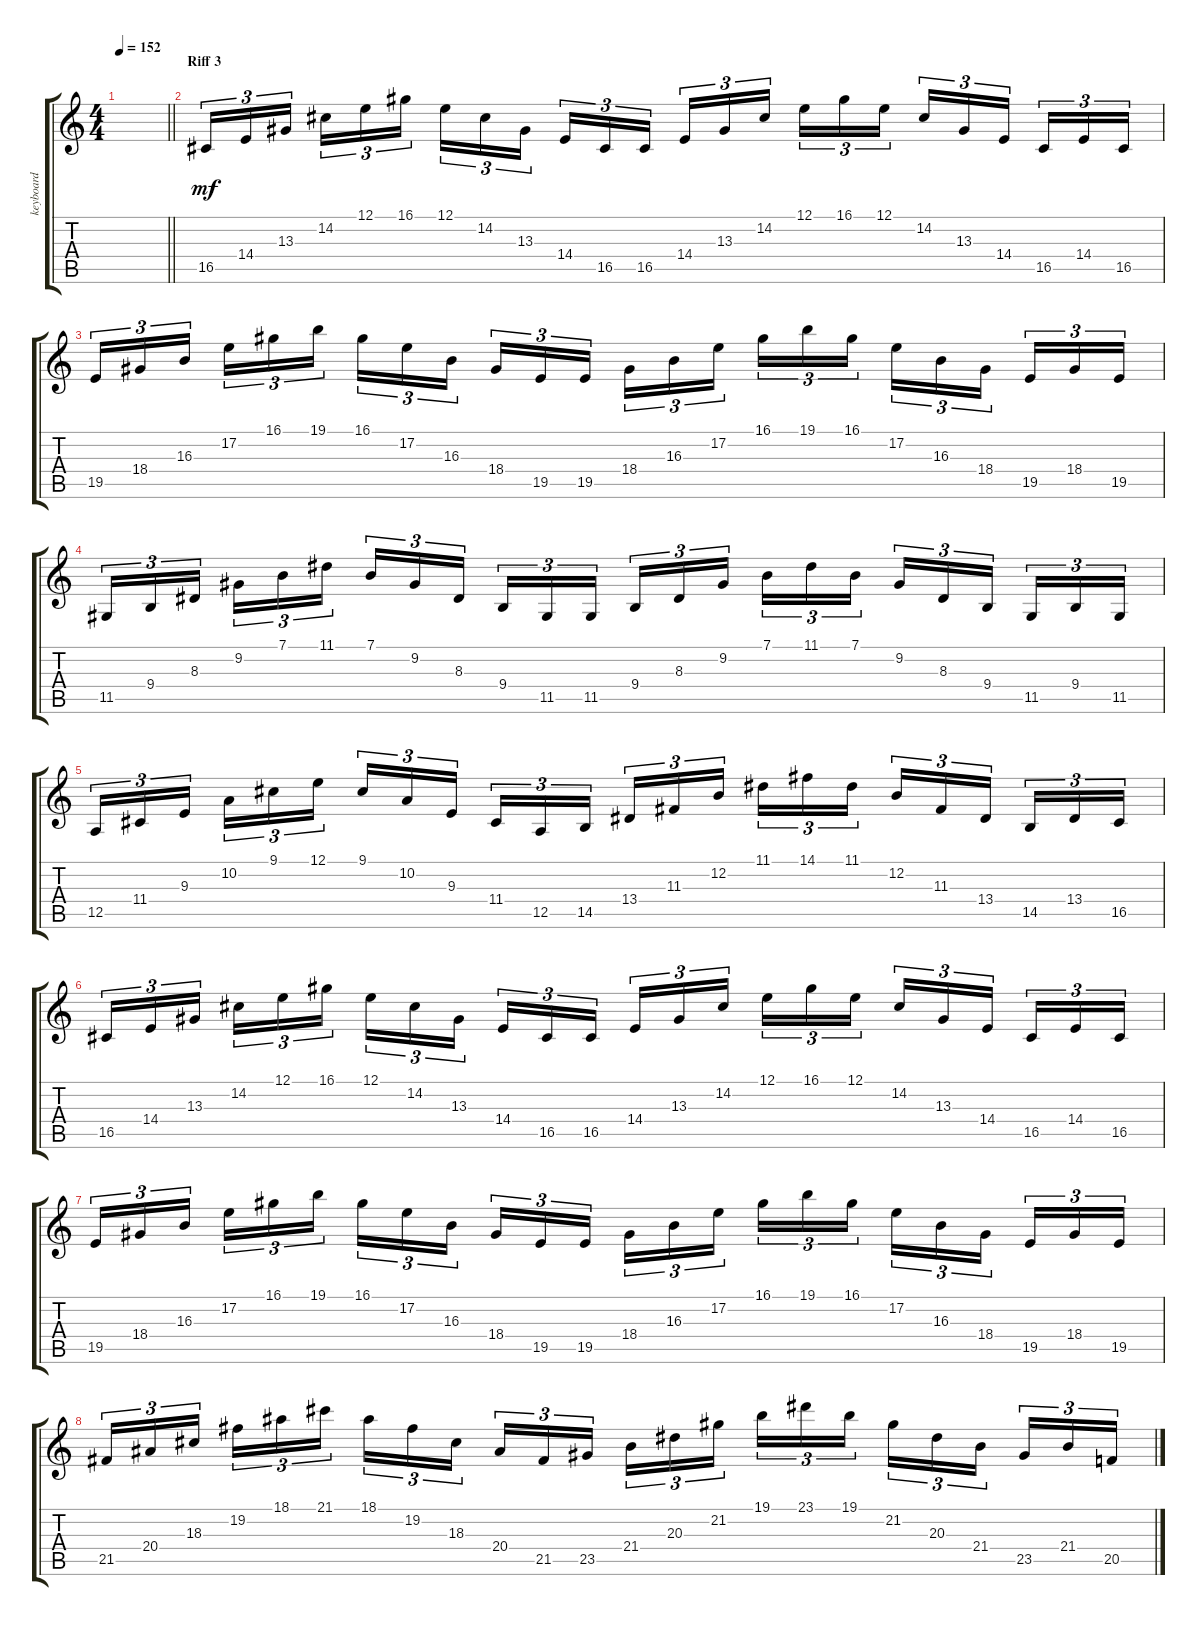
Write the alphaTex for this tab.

\track ("keyboard" "keyboard") {instrument harpsichord}
\staff {score tabs}
\tuning (E4 B3 G3 D3 A2 E2) {hide}
\ts (4 4)
\tempo 152
\clef g2
\barLineRight lightlight
\ks c
|
\section ("" "Riff 3")
16.5.16{tu (3 2) dy mf} 14.4.16{tu (3 2)} 13.3.16{tu (3 2) beam splitsecondary} 14.2.16{tu (3 2)} 12.1.16{tu (3 2)} 16.1.16{tu (3 2)} 12.1.16{tu (3 2)} 14.2.16{tu (3 2)} 13.3.16{tu (3 2) beam splitsecondary} 14.4.16{tu (3 2)} 16.5.16{tu (3 2)} 16.5.16{tu (3 2)} 14.4.16{tu (3 2)} 13.3.16{tu (3 2)} 14.2.16{tu (3 2) beam splitsecondary} 12.1.16{tu (3 2)} 16.1.16{tu (3 2)} 12.1.16{tu (3 2)} 14.2.16{tu (3 2)} 13.3.16{tu (3 2)} 14.4.16{tu (3 2) beam splitsecondary} 16.5.16{tu (3 2)} 14.4.16{tu (3 2)} 16.5.16{tu (3 2)} |
19.5.16{tu (3 2)} 18.4.16{tu (3 2)} 16.3.16{tu (3 2) beam splitsecondary} 17.2.16{tu (3 2)} 16.1.16{tu (3 2)} 19.1.16{tu (3 2)} 16.1.16{tu (3 2)} 17.2.16{tu (3 2)} 16.3.16{tu (3 2) beam splitsecondary} 18.4.16{tu (3 2)} 19.5.16{tu (3 2)} 19.5.16{tu (3 2)} 18.4.16{tu (3 2)} 16.3.16{tu (3 2)} 17.2.16{tu (3 2) beam splitsecondary} 16.1.16{tu (3 2)} 19.1.16{tu (3 2)} 16.1.16{tu (3 2)} 17.2.16{tu (3 2)} 16.3.16{tu (3 2)} 18.4.16{tu (3 2) beam splitsecondary} 19.5.16{tu (3 2)} 18.4.16{tu (3 2)} 19.5.16{tu (3 2)} |
11.5.16{tu (3 2)} 9.4.16{tu (3 2)} 8.3.16{tu (3 2) beam splitsecondary} 9.2.16{tu (3 2)} 7.1.16{tu (3 2)} 11.1.16{tu (3 2)} 7.1.16{tu (3 2)} 9.2.16{tu (3 2)} 8.3.16{tu (3 2) beam splitsecondary} 9.4.16{tu (3 2)} 11.5.16{tu (3 2)} 11.5.16{tu (3 2)} 9.4.16{tu (3 2)} 8.3.16{tu (3 2)} 9.2.16{tu (3 2) beam splitsecondary} 7.1.16{tu (3 2)} 11.1.16{tu (3 2)} 7.1.16{tu (3 2)} 9.2.16{tu (3 2)} 8.3.16{tu (3 2)} 9.4.16{tu (3 2) beam splitsecondary} 11.5.16{tu (3 2)} 9.4.16{tu (3 2)} 11.5.16{tu (3 2)} |
12.5.16{tu (3 2)} 11.4.16{tu (3 2)} 9.3.16{tu (3 2) beam splitsecondary} 10.2.16{tu (3 2)} 9.1.16{tu (3 2)} 12.1.16{tu (3 2)} 9.1.16{tu (3 2)} 10.2.16{tu (3 2)} 9.3.16{tu (3 2) beam splitsecondary} 11.4.16{tu (3 2)} 12.5.16{tu (3 2)} 14.5.16{tu (3 2)} 13.4.16{tu (3 2)} 11.3.16{tu (3 2)} 12.2.16{tu (3 2) beam splitsecondary} 11.1.16{tu (3 2)} 14.1.16{tu (3 2)} 11.1.16{tu (3 2)} 12.2.16{tu (3 2)} 11.3.16{tu (3 2)} 13.4.16{tu (3 2) beam splitsecondary} 14.5.16{tu (3 2)} 13.4.16{tu (3 2)} 16.5.16{tu (3 2)} |
16.5.16{tu (3 2)} 14.4.16{tu (3 2)} 13.3.16{tu (3 2) beam splitsecondary} 14.2.16{tu (3 2)} 12.1.16{tu (3 2)} 16.1.16{tu (3 2)} 12.1.16{tu (3 2)} 14.2.16{tu (3 2)} 13.3.16{tu (3 2) beam splitsecondary} 14.4.16{tu (3 2)} 16.5.16{tu (3 2)} 16.5.16{tu (3 2)} 14.4.16{tu (3 2)} 13.3.16{tu (3 2)} 14.2.16{tu (3 2) beam splitsecondary} 12.1.16{tu (3 2)} 16.1.16{tu (3 2)} 12.1.16{tu (3 2)} 14.2.16{tu (3 2)} 13.3.16{tu (3 2)} 14.4.16{tu (3 2) beam splitsecondary} 16.5.16{tu (3 2)} 14.4.16{tu (3 2)} 16.5.16{tu (3 2)} |
19.5.16{tu (3 2)} 18.4.16{tu (3 2)} 16.3.16{tu (3 2) beam splitsecondary} 17.2.16{tu (3 2)} 16.1.16{tu (3 2)} 19.1.16{tu (3 2)} 16.1.16{tu (3 2)} 17.2.16{tu (3 2)} 16.3.16{tu (3 2) beam splitsecondary} 18.4.16{tu (3 2)} 19.5.16{tu (3 2)} 19.5.16{tu (3 2)} 18.4.16{tu (3 2)} 16.3.16{tu (3 2)} 17.2.16{tu (3 2) beam splitsecondary} 16.1.16{tu (3 2)} 19.1.16{tu (3 2)} 16.1.16{tu (3 2)} 17.2.16{tu (3 2)} 16.3.16{tu (3 2)} 18.4.16{tu (3 2) beam splitsecondary} 19.5.16{tu (3 2)} 18.4.16{tu (3 2)} 19.5.16{tu (3 2)} |
21.5.16{tu (3 2)} 20.4.16{tu (3 2)} 18.3.16{tu (3 2) beam splitsecondary} 19.2.16{tu (3 2)} 18.1.16{tu (3 2)} 21.1.16{tu (3 2)} 18.1.16{tu (3 2)} 19.2.16{tu (3 2)} 18.3.16{tu (3 2) beam splitsecondary} 20.4.16{tu (3 2)} 21.5.16{tu (3 2)} 23.5.16{tu (3 2)} 21.4.16{tu (3 2)} 20.3.16{tu (3 2)} 21.2.16{tu (3 2) beam splitsecondary} 19.1.16{tu (3 2)} 23.1.16{tu (3 2)} 19.1.16{tu (3 2)} 21.2.16{tu (3 2)} 20.3.16{tu (3 2)} 21.4.16{tu (3 2) beam splitsecondary} 23.5.16{tu (3 2)} 21.4.16{tu (3 2)} 20.5.16{tu (3 2)}
